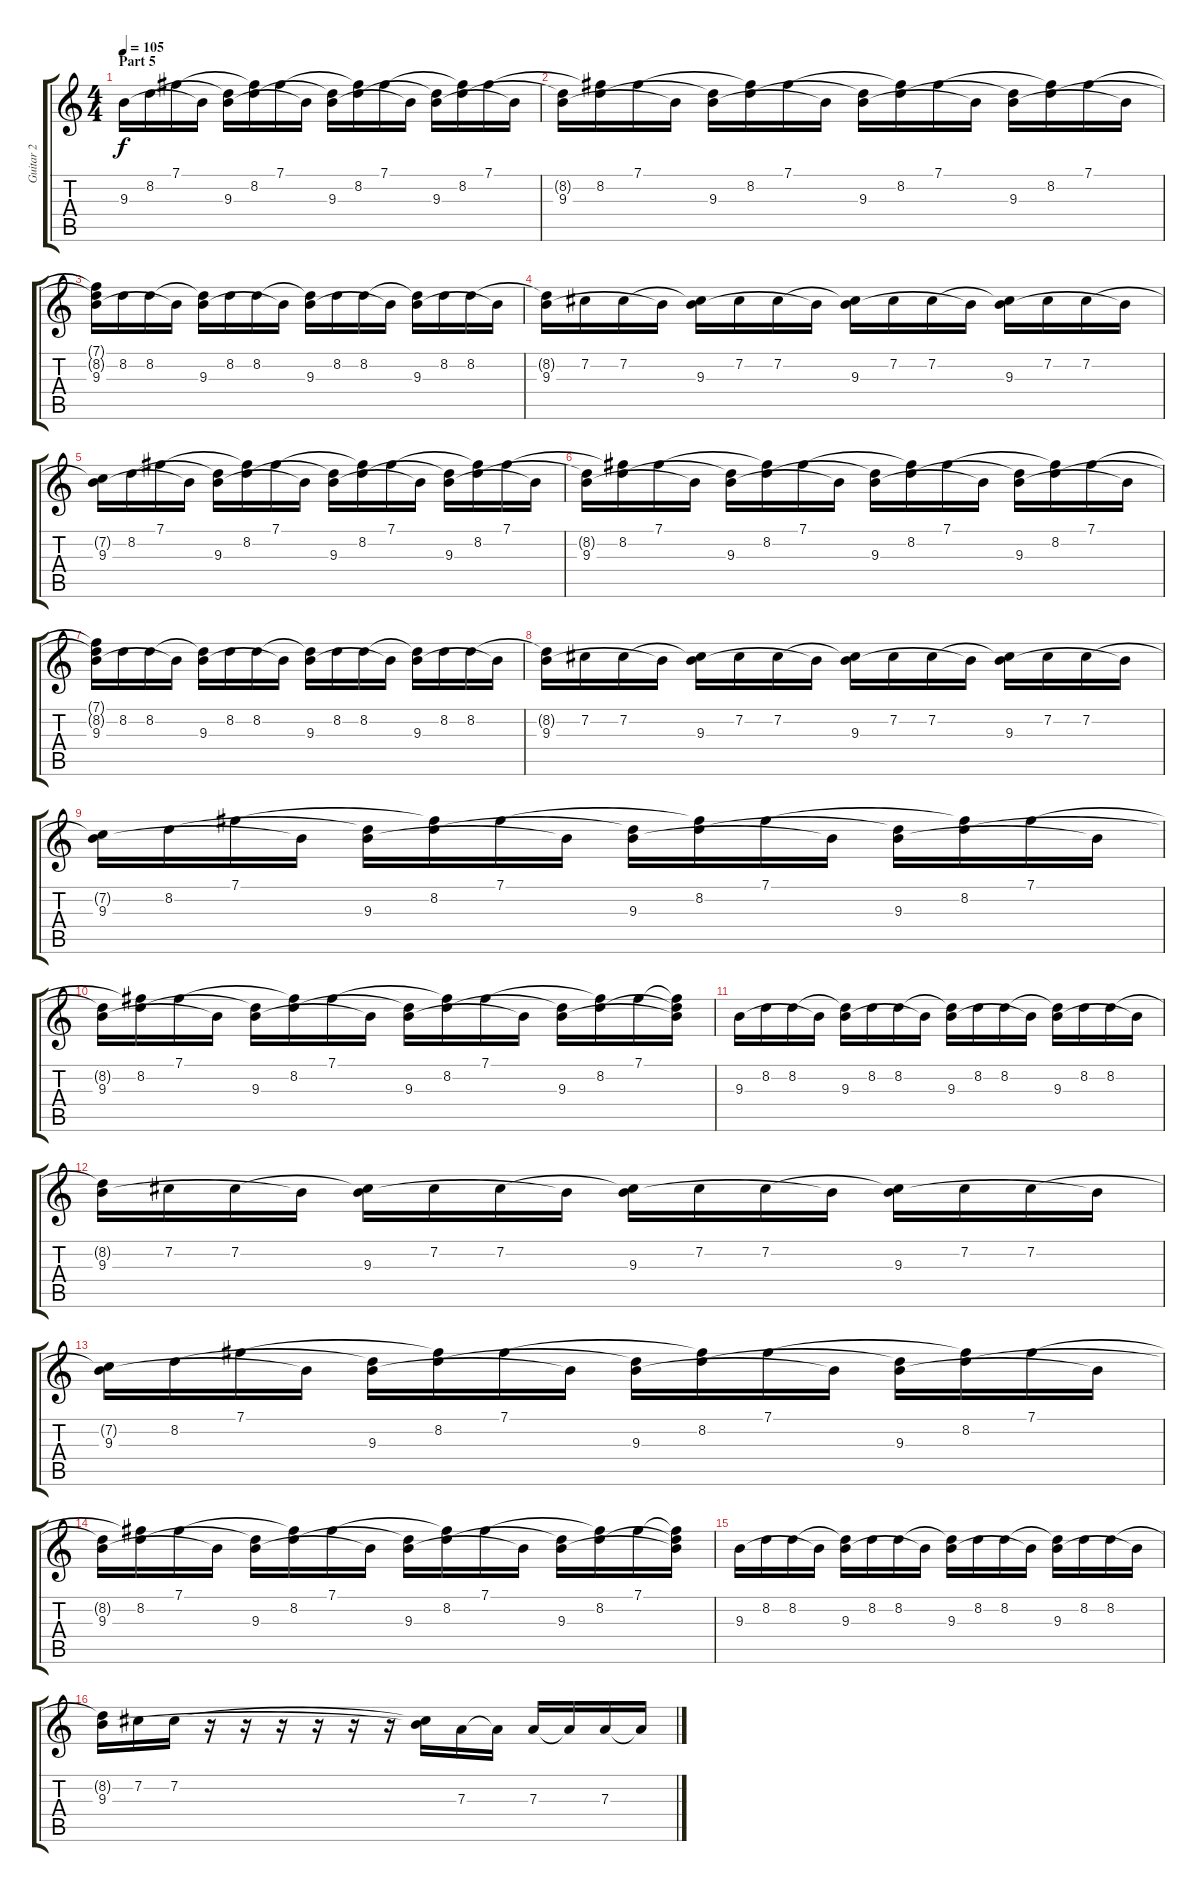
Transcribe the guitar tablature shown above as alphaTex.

\track ("Guitar 2" "Guitar 2") {instrument overdrivenguitar}
\staff {score tabs}
\tuning (B3 Gb3 D3 A2 E2 B1) {hide}
\ts (4 4)
\section ("" "Part 5")
\tempo 105
\clef g2
\ks c
9.3.16{dy f volume 7 instrument electricguitarjazz} 8.2.16 7.1.16 9.3{t}.16 (8.2{t} 9.3).16 (7.1{t} 8.2).16 7.1.16 9.3{t}.16 (8.2{t} 9.3).16 (7.1{t} 8.2).16 7.1.16 9.3{t}.16 (8.2{t} 9.3).16 (7.1{t} 8.2).16 7.1.16 9.3{t}.16 |
(8.2{t} 9.3).16 (7.1{t} 8.2).16 7.1.16 9.3{t}.16 (8.2{t} 9.3).16 (7.1{t} 8.2).16 7.1.16 9.3{t}.16 (8.2{t} 9.3).16 (7.1{t} 8.2).16 7.1.16 9.3{t}.16 (8.2{t} 9.3).16 (7.1{t} 8.2).16 7.1.16 9.3{t}.16 |
(7.1{t} 8.2{t} 9.3).16 8.2.16 8.2.16 9.3{t}.16 (8.2{t} 9.3).16 8.2.16 8.2.16 9.3{t}.16 (8.2{t} 9.3).16 8.2.16 8.2.16 9.3{t}.16 (8.2{t} 9.3).16 8.2.16 8.2.16 9.3{t}.16 |
(8.2{t} 9.3).16 7.2.16 7.2.16 9.3{t}.16 (7.2{t} 9.3).16 7.2.16 7.2.16 9.3{t}.16 (7.2{t} 9.3).16 7.2.16 7.2.16 9.3{t}.16 (7.2{t} 9.3).16 7.2.16 7.2.16 9.3{t}.16 |
(7.2{t} 9.3).16 8.2.16 7.1.16 9.3{t}.16 (8.2{t} 9.3).16 (7.1{t} 8.2).16 7.1.16 9.3{t}.16 (8.2{t} 9.3).16 (7.1{t} 8.2).16 7.1.16 9.3{t}.16 (8.2{t} 9.3).16 (7.1{t} 8.2).16 7.1.16 9.3{t}.16 |
(8.2{t} 9.3).16 (7.1{t} 8.2).16 7.1.16 9.3{t}.16 (8.2{t} 9.3).16 (7.1{t} 8.2).16 7.1.16 9.3{t}.16 (8.2{t} 9.3).16 (7.1{t} 8.2).16 7.1.16 9.3{t}.16 (8.2{t} 9.3).16 (7.1{t} 8.2).16 7.1.16 9.3{t}.16 |
(7.1{t} 8.2{t} 9.3).16 8.2.16 8.2.16 9.3{t}.16 (8.2{t} 9.3).16 8.2.16 8.2.16 9.3{t}.16 (8.2{t} 9.3).16 8.2.16 8.2.16 9.3{t}.16 (8.2{t} 9.3).16 8.2.16 8.2.16 9.3{t}.16 |
(8.2{t} 9.3).16 7.2.16 7.2.16 9.3{t}.16 (7.2{t} 9.3).16 7.2.16 7.2.16 9.3{t}.16 (7.2{t} 9.3).16 7.2.16 7.2.16 9.3{t}.16 (7.2{t} 9.3).16 7.2.16 7.2.16 9.3{t}.16 |
(7.2{t} 9.3).16 8.2.16 7.1.16 9.3{t}.16 (8.2{t} 9.3).16 (7.1{t} 8.2).16 7.1.16 9.3{t}.16 (8.2{t} 9.3).16 (7.1{t} 8.2).16 7.1.16 9.3{t}.16 (8.2{t} 9.3).16 (7.1{t} 8.2).16 7.1.16 9.3{t}.16 |
(8.2{t} 9.3).16 (7.1{t} 8.2).16 7.1.16 9.3{t}.16 (8.2{t} 9.3).16 (7.1{t} 8.2).16 7.1.16 9.3{t}.16 (8.2{t} 9.3).16 (7.1{t} 8.2).16 7.1.16 9.3{t}.16 (8.2{t} 9.3).16 (7.1{t} 8.2).16 7.1.16 (7.1{t} 8.2{t} 9.3{t}).16 |
9.3.16 8.2.16 8.2.16 9.3{t}.16 (8.2{t} 9.3).16 8.2.16 8.2.16 9.3{t}.16 (8.2{t} 9.3).16 8.2.16 8.2.16 9.3{t}.16 (8.2{t} 9.3).16 8.2.16 8.2.16 9.3{t}.16 |
(8.2{t} 9.3).16 7.2.16 7.2.16 9.3{t}.16 (7.2{t} 9.3).16 7.2.16 7.2.16 9.3{t}.16 (7.2{t} 9.3).16 7.2.16 7.2.16 9.3{t}.16 (7.2{t} 9.3).16 7.2.16 7.2.16 9.3{t}.16 |
(7.2{t} 9.3).16 8.2.16 7.1.16 9.3{t}.16 (8.2{t} 9.3).16 (7.1{t} 8.2).16 7.1.16 9.3{t}.16 (8.2{t} 9.3).16 (7.1{t} 8.2).16 7.1.16 9.3{t}.16 (8.2{t} 9.3).16 (7.1{t} 8.2).16 7.1.16 9.3{t}.16 |
(8.2{t} 9.3).16 (7.1{t} 8.2).16 7.1.16 9.3{t}.16 (8.2{t} 9.3).16 (7.1{t} 8.2).16 7.1.16 9.3{t}.16 (8.2{t} 9.3).16 (7.1{t} 8.2).16 7.1.16 9.3{t}.16 (8.2{t} 9.3).16 (7.1{t} 8.2).16 7.1.16 (7.1{t} 8.2{t} 9.3{t}).16 |
9.3.16 8.2.16 8.2.16 9.3{t}.16 (8.2{t} 9.3).16 8.2.16 8.2.16 9.3{t}.16 (8.2{t} 9.3).16 8.2.16 8.2.16 9.3{t}.16 (8.2{t} 9.3).16 8.2.16 8.2.16 9.3{t}.16 |
(8.2{t} 9.3).16 7.2.16 7.2.16 r.16 r.16 r.16 r.16 r.16 r.16 (7.2{t} 9.3{t}).16 7.3.16 7.3{t}.16 7.3.16 7.3{t}.16 7.3.16 7.3{t}.16
